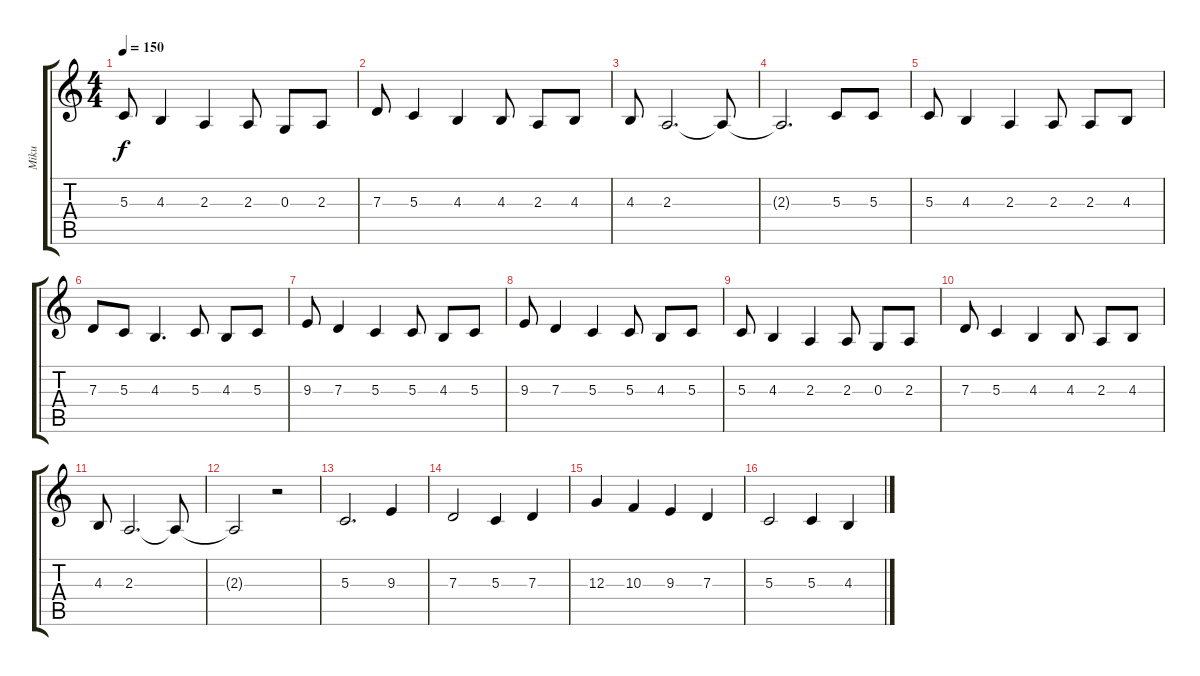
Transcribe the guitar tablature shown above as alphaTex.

\track ("Miku" "Miku") {instrument altosax}
\staff {score tabs}
\tuning (E4 B3 G3 D3 A2 E2) {hide}
\ts (4 4)
\tempo 150
\clef g2
\ks c
5.3.8{dy f} 4.3.4 2.3.4 2.3.8 0.3.8 2.3.8 |
7.3.8 5.3.4 4.3.4 4.3.8 2.3.8 4.3.8 |
4.3.8 2.3.2{d} 2.3{t}.8 |
2.3{t}.2{d} 5.3.8 5.3.8 |
5.3.8 4.3.4 2.3.4 2.3.8 2.3.8 4.3.8 |
7.3.8 5.3.8 4.3.4{d} 5.3.8 4.3.8 5.3.8 |
9.3.8 7.3.4 5.3.4 5.3.8 4.3.8 5.3.8 |
9.3.8 7.3.4 5.3.4 5.3.8 4.3.8 5.3.8 |
5.3.8 4.3.4 2.3.4 2.3.8 0.3.8 2.3.8 |
7.3.8 5.3.4 4.3.4 4.3.8 2.3.8 4.3.8 |
4.3.8 2.3.2{d} 2.3{t}.8 |
2.3{t}.2 r.2 |
5.3.2{d} 9.3.4 |
7.3.2 5.3.4 7.3.4 |
12.3.4 10.3.4 9.3.4 7.3.4 |
5.3.2 5.3.4 4.3.4
